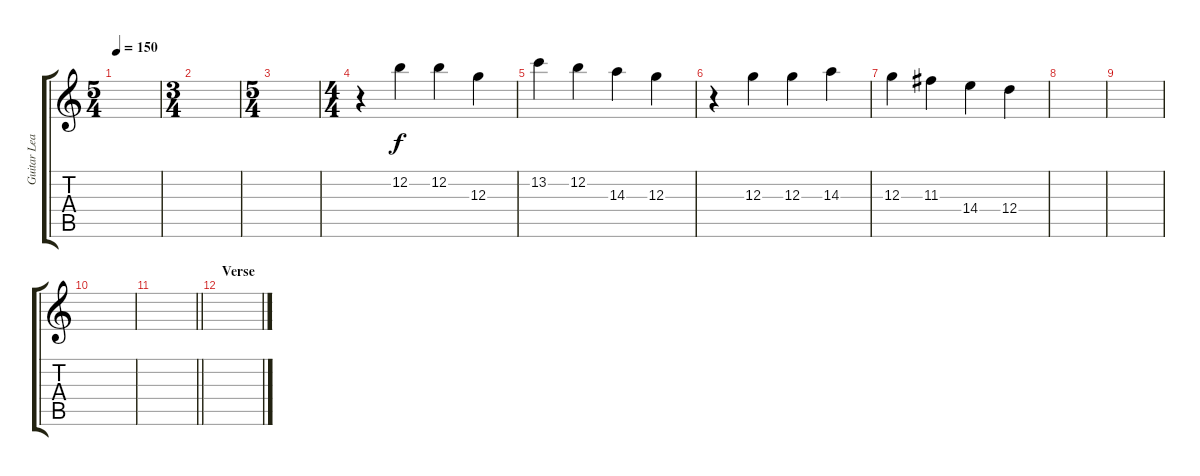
\track ("Guitar Lead" "Guitar Lea") {instrument distortionguitar}
\staff {score tabs}
\tuning (E4 B3 G3 D3 A2 E2) {hide}
\ts (5 4)
\tempo 150
\clef g2
\ks c
|
\ts (3 4)
|
\ts (5 4)
|
\ts (4 4)
r.4 12.2.4 12.2.4 12.3.4 |
13.2.4 12.2.4 14.3.4 12.3.4 |
r.4 12.3.4 12.3.4 14.3.4 |
12.3.4 11.3.4 14.4.4 12.4.4 |
|
|
|
\barLineRight lightlight
|
\section ("" "Verse")
